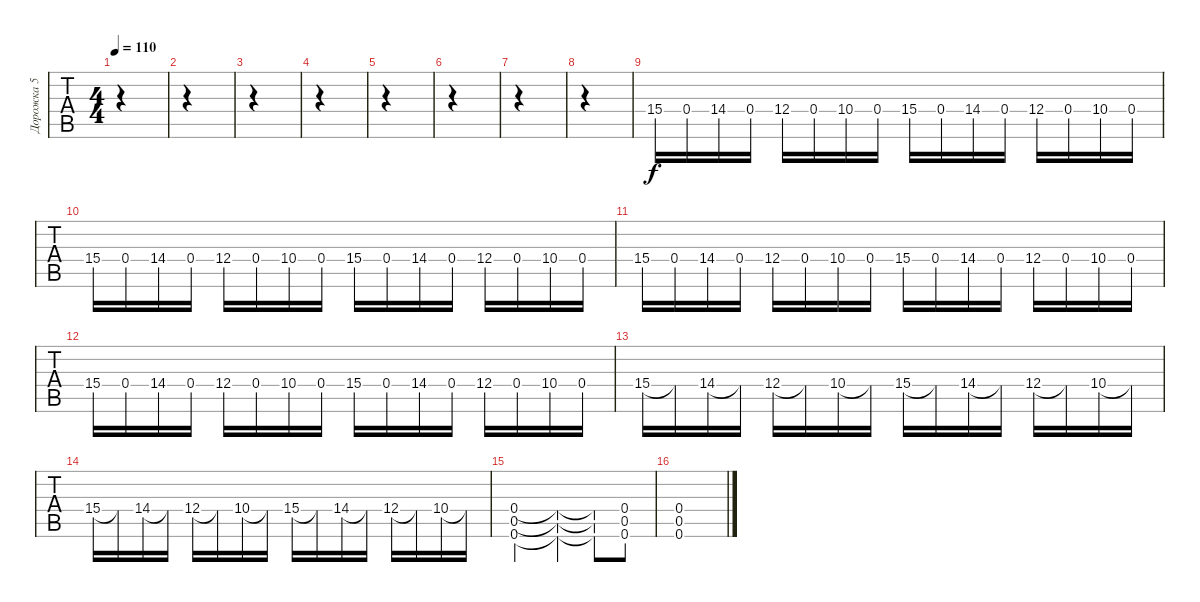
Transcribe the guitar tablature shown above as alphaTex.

\track ("Дорожка 5" "Дорожка 5") {instrument distortionguitar}
\staff {tabs}
\tuning (Eb4 Bb3 Gb3 Db3 Ab2 Db2) {hide}
\ts (4 4)
\tempo 110
\clef g2
\ks c
|
|
|
|
|
|
|
|
15.4.16 0.4.16 14.4.16 0.4.16 12.4.16 0.4.16 10.4.16 0.4.16 15.4.16 0.4.16 14.4.16 0.4.16 12.4.16 0.4.16 10.4.16 0.4.16 |
15.4.16 0.4.16 14.4.16 0.4.16 12.4.16 0.4.16 10.4.16 0.4.16 15.4.16 0.4.16 14.4.16 0.4.16 12.4.16 0.4.16 10.4.16 0.4.16 |
15.4.16 0.4.16 14.4.16 0.4.16 12.4.16 0.4.16 10.4.16 0.4.16 15.4.16 0.4.16 14.4.16 0.4.16 12.4.16 0.4.16 10.4.16 0.4.16 |
15.4.16 0.4.16 14.4.16 0.4.16 12.4.16 0.4.16 10.4.16 0.4.16 15.4.16 0.4.16 14.4.16 0.4.16 12.4.16 0.4.16 10.4.16 0.4.16 |
15.4.16 15.4{t}.16 14.4.16 14.4{t}.16 12.4.16 12.4{t}.16 10.4.16 10.4{t}.16 15.4.16 15.4{t}.16 14.4.16 14.4{t}.16 12.4.16 12.4{t}.16 10.4.16 10.4{t}.16 |
15.4.16 15.4{t}.16 14.4.16 14.4{t}.16 12.4.16 12.4{t}.16 10.4.16 10.4{t}.16 15.4.16 15.4{t}.16 14.4.16 14.4{t}.16 12.4.16 12.4{t}.16 10.4.16 10.4{t}.16 |
(0.4 0.5 0.6).2 (0.4{t} 0.5{t} 0.6{t}).4 (0.4{t} 0.5{t} 0.6{t}).8 (0.4 0.5 0.6).8 |
(0.4 0.5 0.6).1
